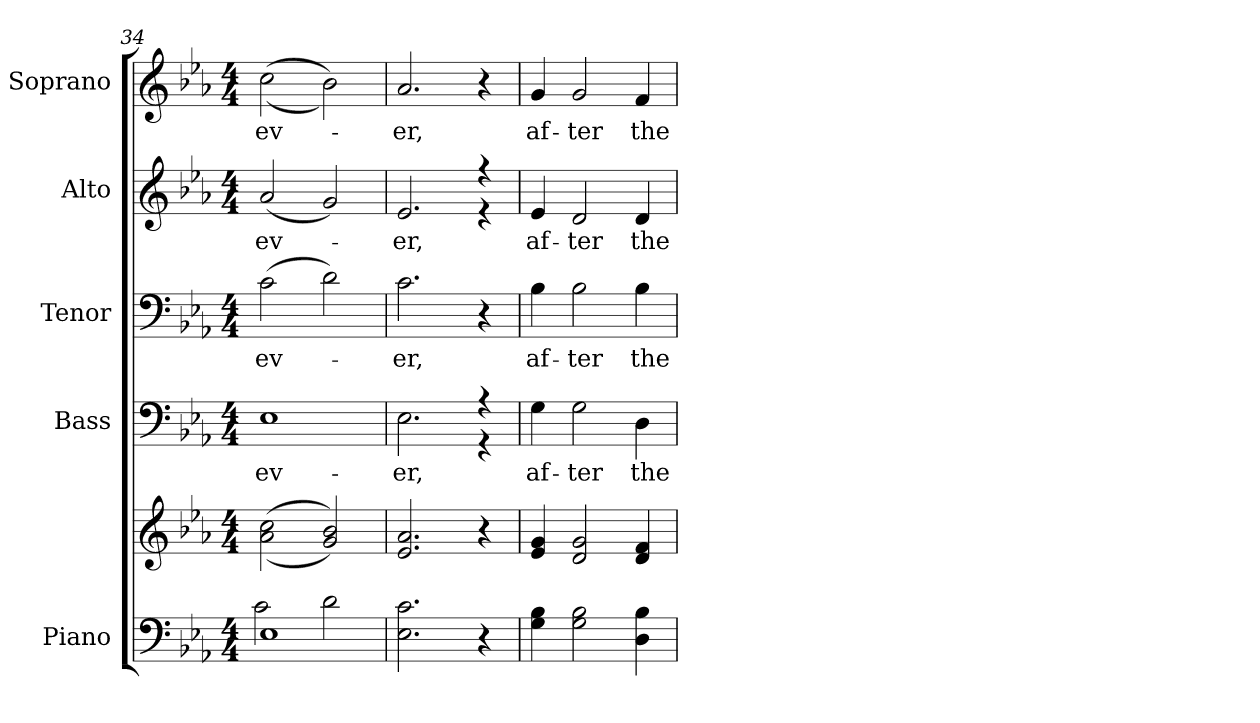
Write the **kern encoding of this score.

**kern	**kern	**kern	**text	**kern	**text	**kern	**text	**kern	**text
*part5	*part5	*part4	*part4	*part3	*part3	*part2	*part2	*part1	*part1
*staff6	*staff5	*staff4	*staff4	*staff3	*staff3	*staff2	*staff2	*staff1	*staff1
*I"Piano	*	*I"Bass	*	*I"Tenor	*	*I"Alto	*	*I"Soprano	*
*I'Pno.	*	*I'B.	*	*I'T.	*	*I'A.	*	*I'S.	*
!!LO:PB:g=z
*clefF4	*clefG2	*clefF4	*	*clefF4	*	*clefG2	*	*clefG2	*
*k[b-e-a-]	*k[b-e-a-]	*k[b-e-a-]	*	*k[b-e-a-]	*	*k[b-e-a-]	*	*k[b-e-a-]	*
*E-:	*E-:	*E-:	*	*E-:	*	*E-:	*	*E-:	*
*M4/4	*M4/4	*M4/4	*	*M4/4	*	*M4/4	*	*M4/4	*
=34	=34	=34	=34	=34	=34	=34	=34	=34	=34
*^	*	*	*	*	*	*	*	*	*
!	!	!	!	!LO:LY:b:color=#000000	!	!	!	!	!	!
!	!	!	!	!	!	!LO:LY:b:color=#000000	!	!	!	!
!	!	!	!	!	!	!	!	!LO:LY:b:color=#000000	!	!
!	!	!	!	!	!	!	!	!	!	!LO:LY:b:color=#000000
1E-i	2ci\	((2a-i\ 2cci	1E-i	ev-	(2ci\	ev-	(2a-i/	ev-	((2cci\	ev-
.	2di\	2gi/ 2b-i))	.	.	2di\)	.	2gi/)	.	2b-i\))	.
*v	*v	*	*	*	*	*	*	*	*	*
=35	=35	=35	=35	=35	=35	=35	=35	=35	=35
*^	*	*	*	*	*	*	*	*	*
!	!	!	!	!LO:LY:b:color=#000000	!	!	!	!	!	!
*v	*v	*	*^	*	*	*	*	*	*	*
*^	*	*	*	*	*	*	*	*	*	*
!	!	!	!	!	!	!	!LO:LY:b:color=#000000	!	!	!	!
*v	*v	*	*	*	*	*	*	*	*	*	*
*^	*	*	*	*	*	*	*	*	*	*
!	!	!	!	!	!	!	!	!	!LO:LY:b:color=#000000	!	!
*v	*v	*	*	*	*	*	*	*^	*	*	*
*^	*	*	*	*	*	*	*	*	*	*	*
!	!	!	!	!	!	!	!	!	!	!	!	!LO:LY:b:color=#000000
*v	*v	*	*	*	*	*	*	*	*	*	*	*
2.E-i\ 2.ci	2.e-i/ 2.a-i	2.E-i\	2.ryy	-er,	2.ci\	-er,	2.e-i/	2.ryy	-er,	2.a-i/	-er,
4r	4r	4r	4r	.	4r	.	4r	4r	.	4r	.
*	*	*v	*v	*	*	*	*v	*v	*	*	*
=36	=36	=36	=36	=36	=36	=36	=36	=36	=36
*	*	*^	*	*	*	*^	*	*	*
!	!	!	!	!LO:LY:b:color=#000000	!	!	!	!	!	!	!
*	*	*v	*v	*	*	*	*v	*v	*	*	*
*	*	*^	*	*	*	*^	*	*	*
!	!	!	!	!	!	!LO:LY:b:color=#000000	!	!	!	!	!
*	*	*v	*v	*	*	*	*v	*v	*	*	*
*	*	*^	*	*	*	*^	*	*	*
!	!	!	!	!	!	!	!	!	!LO:LY:b:color=#000000	!	!
*	*	*v	*v	*	*	*	*v	*v	*	*	*
*	*	*^	*	*	*	*^	*	*	*
!	!	!	!	!	!	!	!	!	!	!	!LO:LY:b:color=#000000
*	*	*v	*v	*	*	*	*v	*v	*	*	*
4Gi\ 4B-i	4e-i/ 4gi	4Gi\	af-	4B-i\	af-	4e-i/	af-	4gi/	af-
!	!	!	!LO:LY:b:color=#000000	!	!	!	!	!	!
!	!	!	!	!	!LO:LY:b:color=#000000	!	!	!	!
!	!	!	!	!	!	!	!LO:LY:b:color=#000000	!	!
!	!	!	!	!	!	!	!	!	!LO:LY:b:color=#000000
2Gi\ 2B-i	2di/ 2gi	2Gi\	-ter	2B-i\	-ter	2di/	-ter	2gi/	-ter
!	!	!	!LO:LY:b:color=#000000	!	!	!	!	!	!
!	!	!	!	!	!LO:LY:b:color=#000000	!	!	!	!
!	!	!	!	!	!	!	!LO:LY:b:color=#000000	!	!
!	!	!	!	!	!	!	!	!	!LO:LY:b:color=#000000
4Di\ 4B-i	4di/ 4fi	4Di\	the	4B-i\	the	4di/	the	4fi/	the
=	=	=	=	=	=	=	=	=	=
*-	*-	*-	*-	*-	*-	*-	*-	*-	*-
